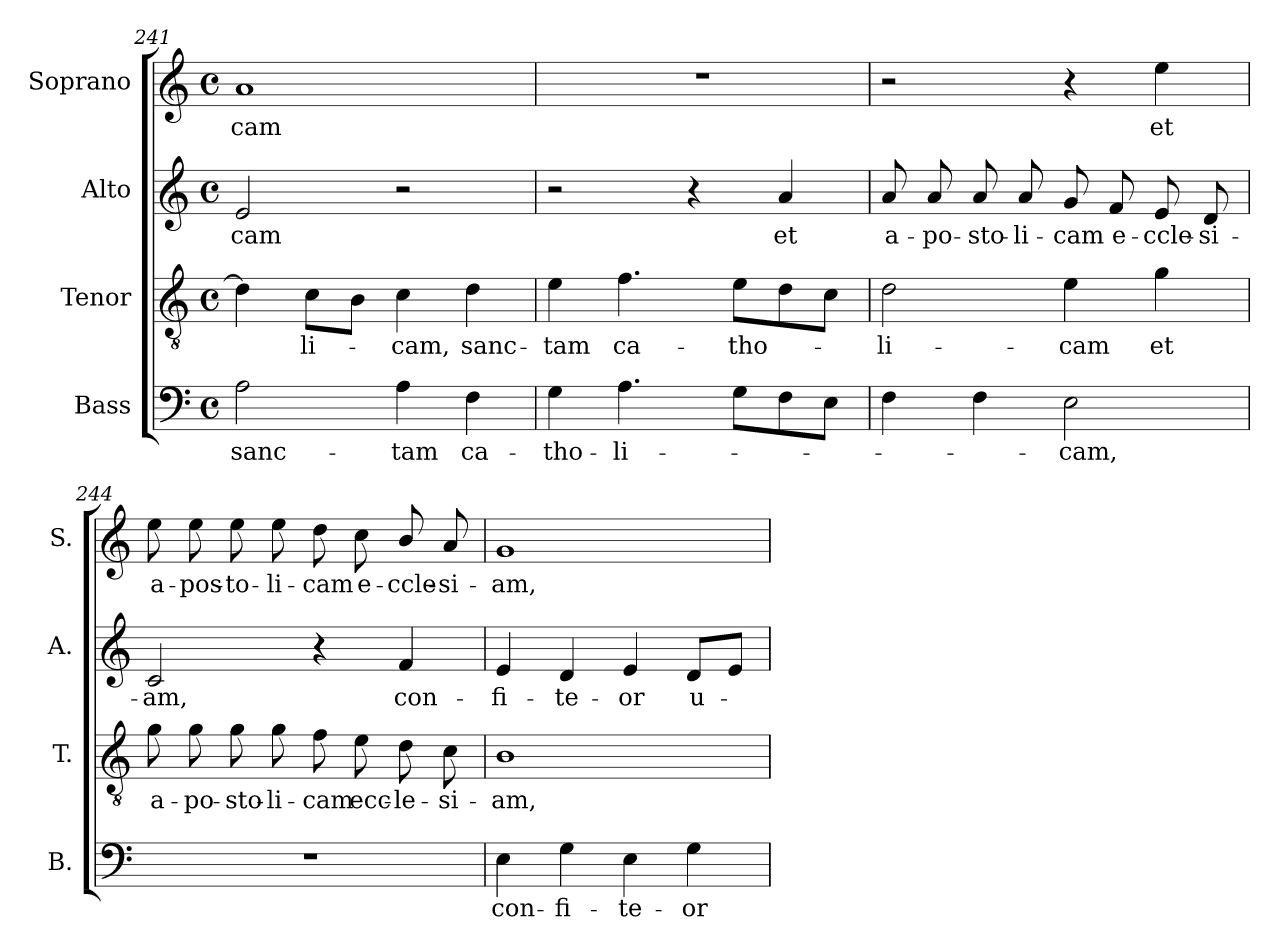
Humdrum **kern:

**kern	**text	**kern	**text	**kern	**text	**kern	**text
*part4	*part4	*part3	*part3	*part2	*part2	*part1	*part1
*staff4	*staff4	*staff3	*staff3	*staff2	*staff2	*staff1	*staff1
*I"Bass	*	*I"Tenor	*	*I"Alto	*	*I"Soprano	*
*I'B.	*	*I'T.	*	*I'A.	*	*I'S.	*
*clefF4	*	*clefGv2	*	*clefG2	*	*clefG2	*
*	*	*ITrd7c12	*	*	*	*	*
*k[]	*	*k[]	*	*k[]	*	*k[]	*
*C:	*	*C:	*	*C:	*	*C:	*
*M4/4	*	*M4/4	*	*M4/4	*	*M4/4	*
*met(c)	*	*met(c)	*	*met(c)	*	*met(c)	*
=241	=241	=241	=241	=241	=241	=241	=241
!	!LO:LY:b:color=#000000	!	!	!	!	!	!
!	!	!	!	!	!LO:LY:b:color=#000000	!	!
!	!	!	!	!	!	!	!LO:LY:b:color=#000000
2Ai\	sanc-	4Di\]	.	2ei/	-cam	1ai	-cam
!	!	!	!LO:LY:b:color=#000000	!	!	!	!
.	.	8Ci\L	-li-	.	.	.	.
.	.	8BBi\J	.	.	.	.	.
!	!LO:LY:b:color=#000000	!	!	!	!	!	!
!	!	!	!LO:LY:b:color=#000000	!	!	!	!
4Ai\	-tam	4Ci\	-cam,	2r	.	.	.
!	!LO:LY:b:color=#000000	!	!	!	!	!	!
!	!	!	!LO:LY:b:color=#000000	!	!	!	!
4Fi\	ca-	4Di\	sanc-	.	.	.	.
!!LO:PB:g=z
=242	=242	=242	=242	=242	=242	=242	=242
!	!LO:LY:b:color=#000000	!	!	!	!	!	!
!	!	!	!LO:LY:b:color=#000000	!	!	!	!
4Gi\	-tho-	4Ei\	-tam	2r	.	1r	.
!	!LO:LY:b:color=#000000	!	!	!	!	!	!
!	!	!	!LO:LY:b:color=#000000	!	!	!	!
4.Ai\	-li-	4.Fi\	ca-	.	.	.	.
.	.	.	.	4r	.	.	.
!	!	!	!LO:LY:b:color=#000000	!	!	!	!
8Gi\L	.	8Ei\L	-tho-	.	.	.	.
!	!	!	!	!	!LO:LY:b:color=#000000	!	!
8Fi\	.	8Di\	.	4ai/	et	.	.
8Ei\J	.	8Ci\J	.	.	.	.	.
=243	=243	=243	=243	=243	=243	=243	=243
!	!	!	!LO:LY:b:color=#000000	!	!	!	!
!	!	!	!	!	!LO:LY:b:color=#000000	!	!
4Fi\	.	2Di\	-li-	8ai/	a-	2r	.
!	!	!	!	!	!LO:LY:b:color=#000000	!	!
.	.	.	.	8ai/	-po-	.	.
!	!	!	!	!	!LO:LY:b:color=#000000	!	!
4Fi\	.	.	.	8ai/	-sto-	.	.
!	!	!	!	!	!LO:LY:b:color=#000000	!	!
.	.	.	.	8ai/	-li-	.	.
!	!LO:LY:b:color=#000000	!	!	!	!	!	!
!	!	!	!LO:LY:b:color=#000000	!	!	!	!
!	!	!	!	!	!LO:LY:b:color=#000000	!	!
2Ei\	-cam,	4Ei\	-cam	8gi/	-cam	4r	.
!	!	!	!	!	!LO:LY:b:color=#000000	!	!
.	.	.	.	8fi/	e-	.	.
!	!	!	!LO:LY:b:color=#000000	!	!	!	!
!	!	!	!	!	!LO:LY:b:color=#000000	!	!
!	!	!	!	!	!	!	!LO:LY:b:color=#000000
.	.	4Gi\	et	8ei/	-ccle-	4eei\	et
!	!	!	!	!	!LO:LY:b:color=#000000	!	!
.	.	.	.	8di/	-si-	.	.
=244	=244	=244	=244	=244	=244	=244	=244
!	!	!	!LO:LY:b:color=#000000	!	!	!	!
!	!	!	!	!	!LO:LY:b:color=#000000	!	!
!	!	!	!	!	!	!	!LO:LY:b:color=#000000
1r	.	8Gi\	a-	2ci/	-am,	8eei\	a-
!	!	!	!LO:LY:b:color=#000000	!	!	!	!
!	!	!	!	!	!	!	!LO:LY:b:color=#000000
.	.	8Gi\	-po-	.	.	8eei\	-pos-
!	!	!	!LO:LY:b:color=#000000	!	!	!	!
!	!	!	!	!	!	!	!LO:LY:b:color=#000000
.	.	8Gi\	-sto-	.	.	8eei\	-to-
!	!	!	!LO:LY:b:color=#000000	!	!	!	!
!	!	!	!	!	!	!	!LO:LY:b:color=#000000
.	.	8Gi\	-li-	.	.	8eei\	-li-
!	!	!	!LO:LY:b:color=#000000	!	!	!	!
!	!	!	!	!	!	!	!LO:LY:b:color=#000000
.	.	8Fi\	-cam	4r	.	8ddi\	-cam
!	!	!	!LO:LY:b:color=#000000	!	!	!	!
!	!	!	!	!	!	!	!LO:LY:b:color=#000000
.	.	8Ei\	ecc-	.	.	8cci\	e-
!	!	!	!LO:LY:b:color=#000000	!	!	!	!
!	!	!	!	!	!LO:LY:b:color=#000000	!	!
!	!	!	!	!	!	!	!LO:LY:b:color=#000000
.	.	8Di\	-le-	4fi/	con-	8bi/	-ccle-
!	!	!	!LO:LY:b:color=#000000	!	!	!	!
!	!	!	!	!	!	!	!LO:LY:b:color=#000000
.	.	8Ci\	-si-	.	.	8ai/	-si-
=245	=245	=245	=245	=245	=245	=245	=245
!	!LO:LY:b:color=#000000	!	!	!	!	!	!
!	!	!	!LO:LY:b:color=#000000	!	!	!	!
!	!	!	!	!	!LO:LY:b:color=#000000	!	!
!	!	!	!	!	!	!	!LO:LY:b:color=#000000
4Ei\	con-	1BBi	-am,	4ei/	-fi-	1gi	-am,
!	!LO:LY:b:color=#000000	!	!	!	!	!	!
!	!	!	!	!	!LO:LY:b:color=#000000	!	!
4Gi\	-fi-	.	.	4di/	-te-	.	.
!	!LO:LY:b:color=#000000	!	!	!	!	!	!
!	!	!	!	!	!LO:LY:b:color=#000000	!	!
4Ei\	-te-	.	.	4ei/	-or	.	.
!	!LO:LY:b:color=#000000	!	!	!	!	!	!
!	!	!	!	!	!LO:LY:b:color=#000000	!	!
4Gi\	-or	.	.	8di/L	u-	.	.
.	.	.	.	8ei/J	.	.	.
=	=	=	=	=	=	=	=
*-	*-	*-	*-	*-	*-	*-	*-
